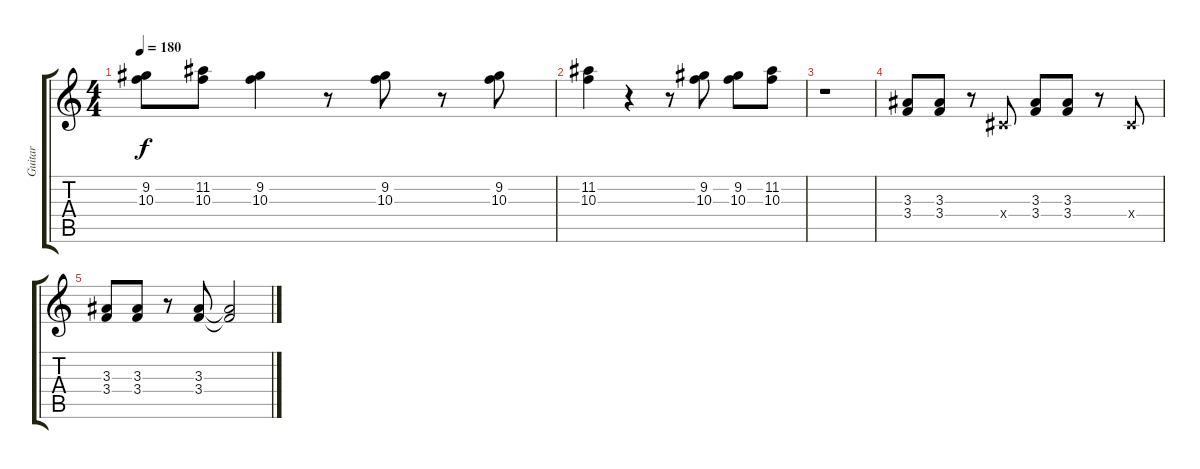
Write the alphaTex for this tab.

\track ("Guitar" "Guitar") {instrument electricguitarclean}
\staff {score tabs}
\tuning (E4 B3 G3 D3 A2 E2) {hide}
\ts (4 4)
\tempo 180
\clef g2
\ks c
(9.2 10.3).8{dy f} (11.2 10.3).8 (9.2 10.3).4 r.8 (9.2 10.3).8 r.8 (9.2 10.3).8 |
(11.2 10.3).4 r.4 r.8 (9.2 10.3).8 (9.2 10.3).8 (11.2 10.3).8 |
r.1 |
(3.3 3.4).8 (3.3 3.4).8 r.8 -1.4{x}.8 (3.3 3.4).8 (3.3 3.4).8 r.8 -1.4{x}.8 |
(3.3 3.4).8 (3.3 3.4).8 r.8 (3.3 3.4).8 (3.3{t} 3.4{t}).2
